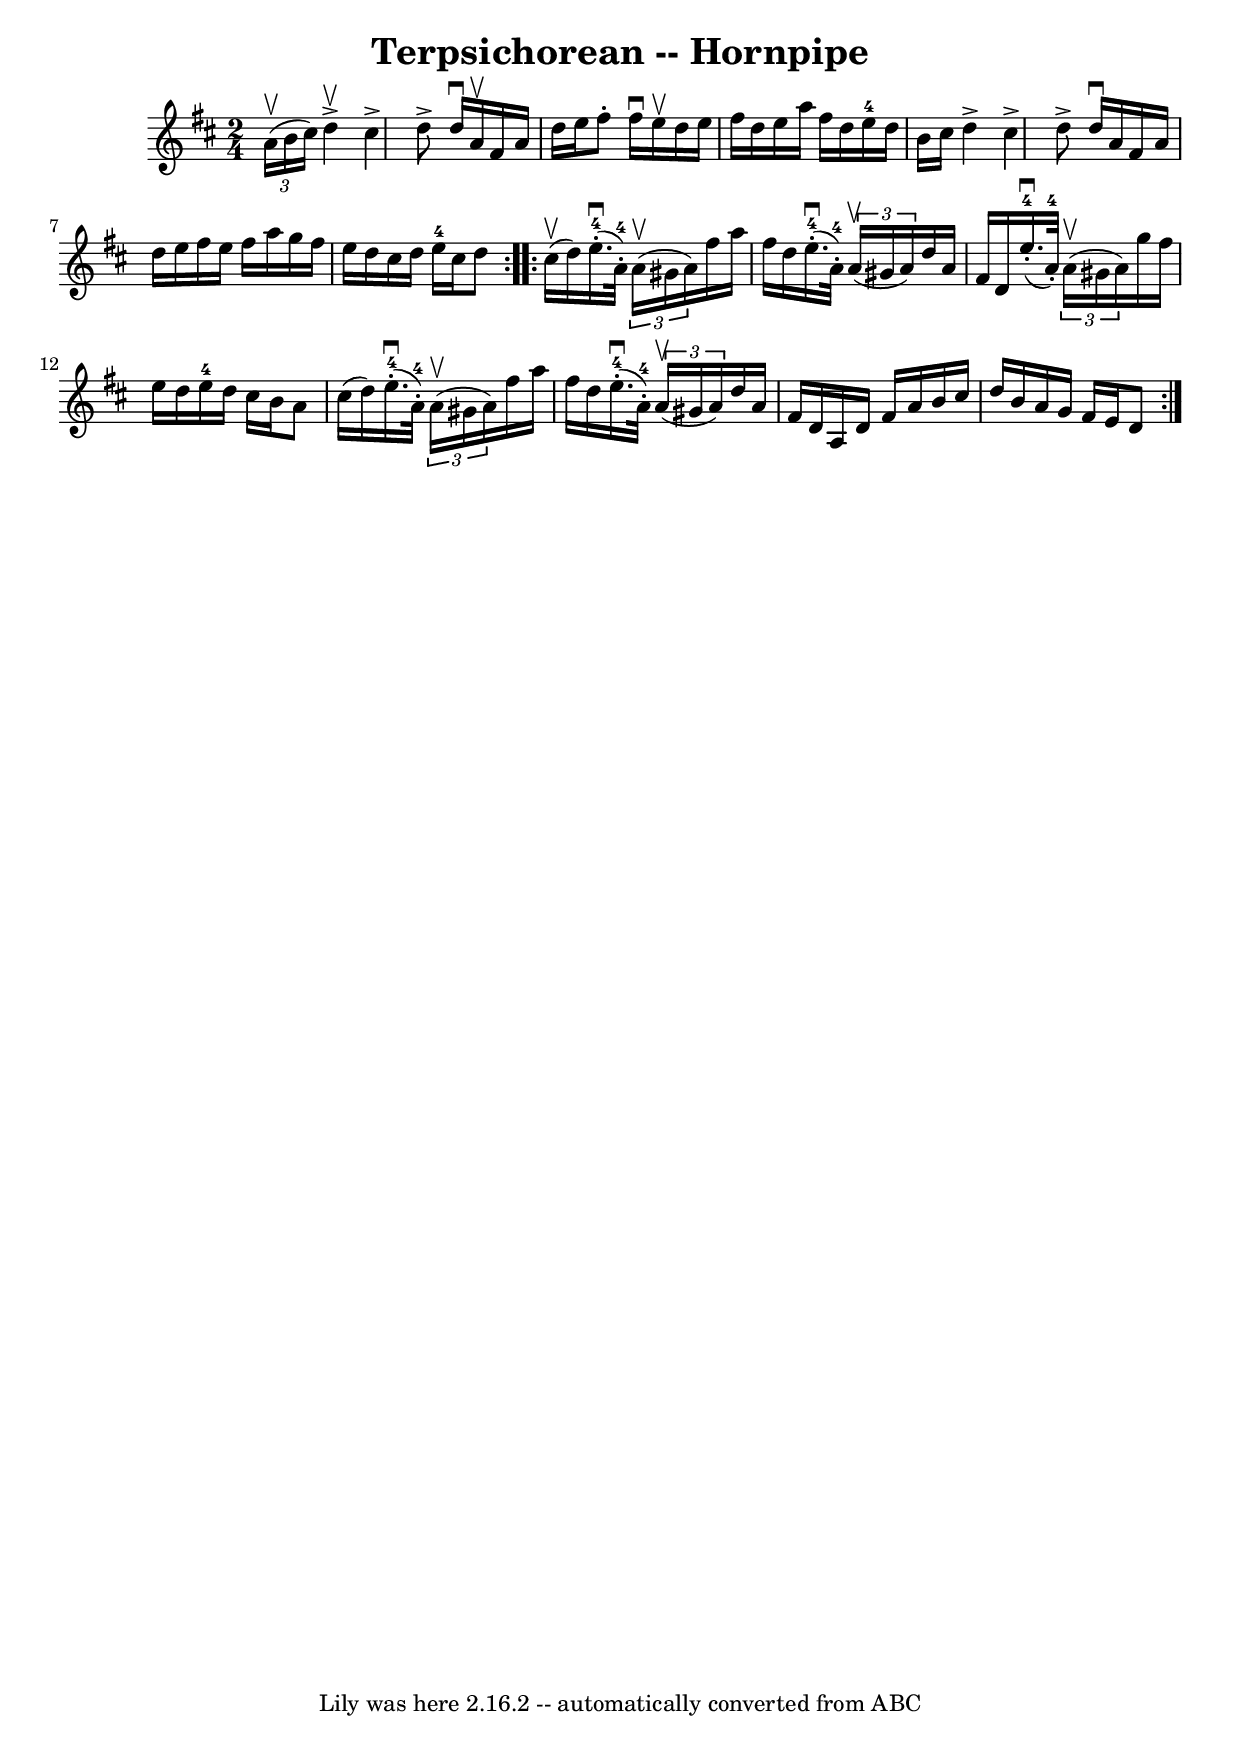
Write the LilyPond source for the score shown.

\version "2.16.2"
\include "Mammoth.ily"
\header {
  %% book = "Cole's 1000 Fiddle Tunes"
  crossRefNumber = "1"
  footnotes = ""
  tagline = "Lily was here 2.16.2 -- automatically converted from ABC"
  title = "Terpsichorean -- Hornpipe"

}
voicedefault =  {



  \repeat volta 2 {

    \time 2/4 
    \key d \major
    \times 2/3 { a'16 (^\upbow b'16 cis''16) 
	       } 
    |
    d''4^\upbow^\accent cis''4^\accent |
    d''8^\accent   
    d''16^\downbow a'16^\upbow fis'16 a'16 d''16 e''16  |
    
    fis''8 -. fis''16^\downbow e''16^\upbow d''16 e''16 fis''16    
    d''16  |
    e''16 a''16 fis''16 d''16 e''16-4 d''16    
    b'16 cis''16  |
    d''4^\accent cis''4^\accent |
    d''8 ^\accent d''16^\downbow a'16 fis'16 a'16 d''16 e''16  |
    
    fis''16 e''16 fis''16 a''16 g''16 fis''16 e''16 d''16  
    |
    cis''16 d''16 e''16-4 cis''16 d''8  
  }     

  \repeat volta 2 {
    cis''16 (^\upbow d''16) |
    e''16. 
    -4(^\downbow-. a'32-4-.)   \times 2/3 { a'16 (^\upbow gis'16    
					    a'16) 
					  } fis''16 a''16 fis''16 d''16  |
    e''16. 
    -4(^\downbow-. a'32-4-.)   \times 2/3 { a'16 (^\upbow gis'16    
					    a'16) 
					  } d''16 a'16 fis'16 d'16  |
    e''16. 
    -4(^\downbow-. a'32-4-.)   \times 2/3 { a'16 (^\upbow gis'16    
					    a'16) 
					  } g''16 fis''16 e''16 d''16  |
    e''16-4 d''16  
    cis''16 b'16 a'8 cis''16 (d''16) |
    e''16. 
    -4(^\downbow-. a'32-4-.)   \times 2/3 { a'16 (^\upbow gis'16    
					    a'16) 
					  } fis''16 a''16 fis''16 d''16  |
    e''16. 
    -4(^\downbow-. a'32-4-.)   \times 2/3 { a'16 (^\upbow gis'16    
					    a'16) 
					  } d''16 a'16 fis'16 d'16  |
    a16 d'16    
    fis'16 a'16 b'16 cis''16 d''16 b'16  |
    a'16 g'16    
    fis'16 e'16 d'8  
  }   

}

\score{
  <<

    \context Staff="default"
    {
      \voicedefault 
      
    }

  >>
  \layout {
    
  }
  \midi {
  }

}
